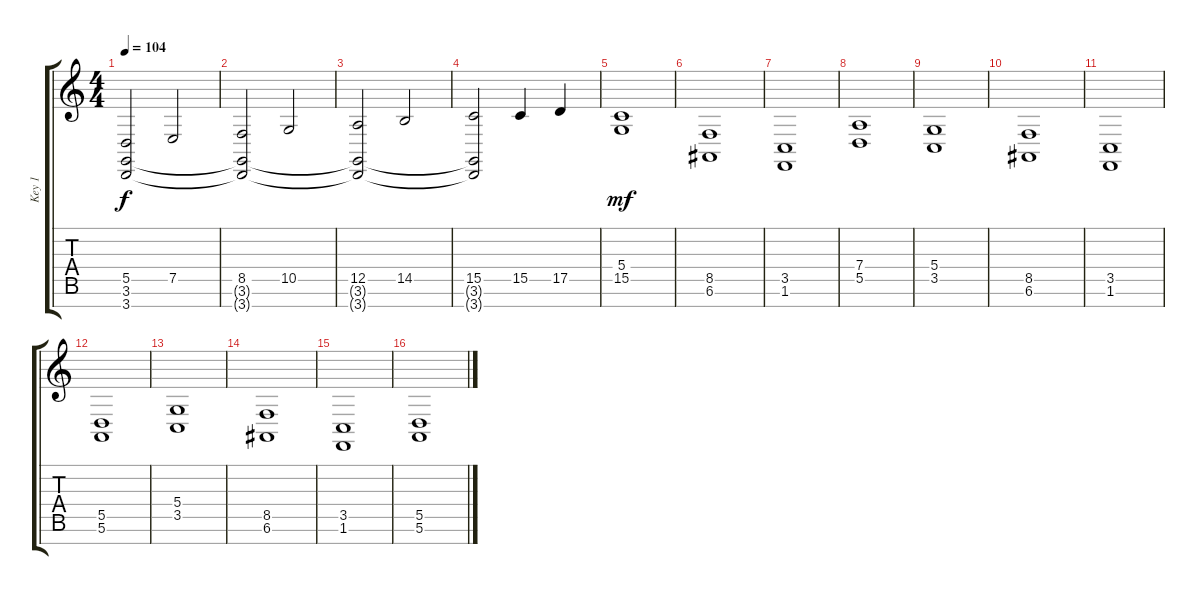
\track ("Key 1 " "Key 1 ") {instrument pad2warm}
\staff {score tabs}
\tuning (E4 B3 G3 D3 A2 E2 B1) {hide}
\ts (4 4)
\tempo 104
\clef g2
\ks c
(5.5 3.6 3.7).2{dy f} 7.5.2 |
(8.5 3.6{t} 3.7{t}).2 10.5.2 |
(12.5 3.6{t} 3.7{t}).2 14.5.2 |
(15.5 3.6{t} 3.7{t}).2 15.5.4 17.5.4 |
(5.4 15.5).1{dy mf} |
(8.5 6.6).1 |
(3.5 1.6).1 |
(7.4 5.5).1 |
(5.4 3.5).1 |
(8.5 6.6).1 |
(3.5 1.6).1 |
(5.5 5.6).1 |
(5.4 3.5).1 |
(8.5 6.6).1 |
(3.5 1.6).1 |
(5.5 5.6).1
